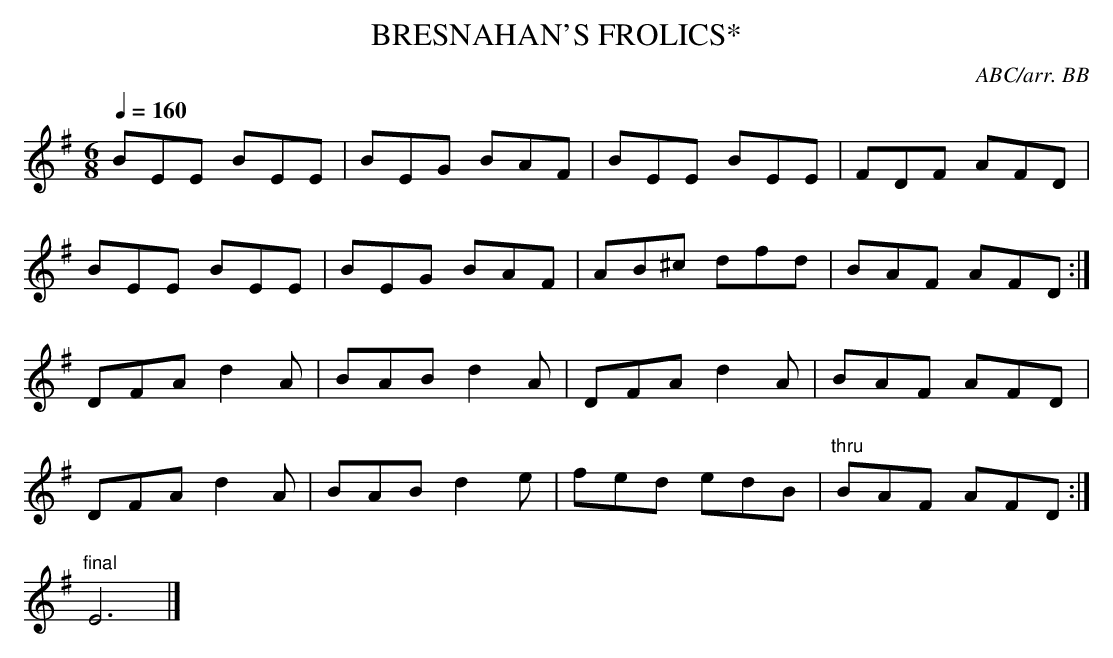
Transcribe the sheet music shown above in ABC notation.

X:1
T:BRESNAHAN'S FROLICS*
C:ABC/arr. BB
Q:1/4=160
L:1/8
M:6/8
K:Em
BEE BEE|BEG BAF|BEE BEE|FDF AFD|
BEE BEE|BEG BAF|AB^c dfd|BAF AFD :|
DFA d2A|BAB d2A|DFA d2A|BAF AFD|
DFA d2A|BAB d2e|fed edB|"thru"BAF AFD :|
"final"E6|]
